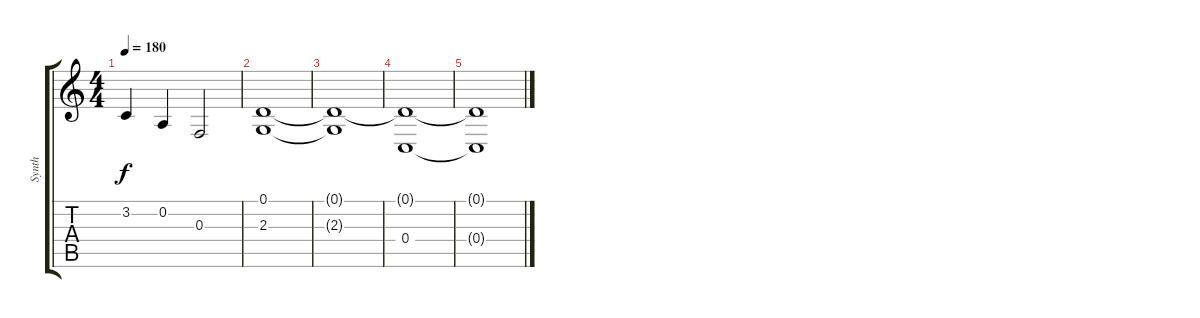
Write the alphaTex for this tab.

\track ("Synth" "Synth") {instrument stringensemble1}
\staff {score tabs}
\tuning (D4 A3 F3 C3 G2 D2) {hide}
\ts (4 4)
\tempo 180
\clef g2
\ks c
3.2.4{dy f} 0.2.4 0.3.2 |
(0.1 2.3).1 |
(0.1{t} 2.3{t}).1 |
(0.1{t} 0.4).1 |
(0.1{t} 0.4{t}).1
